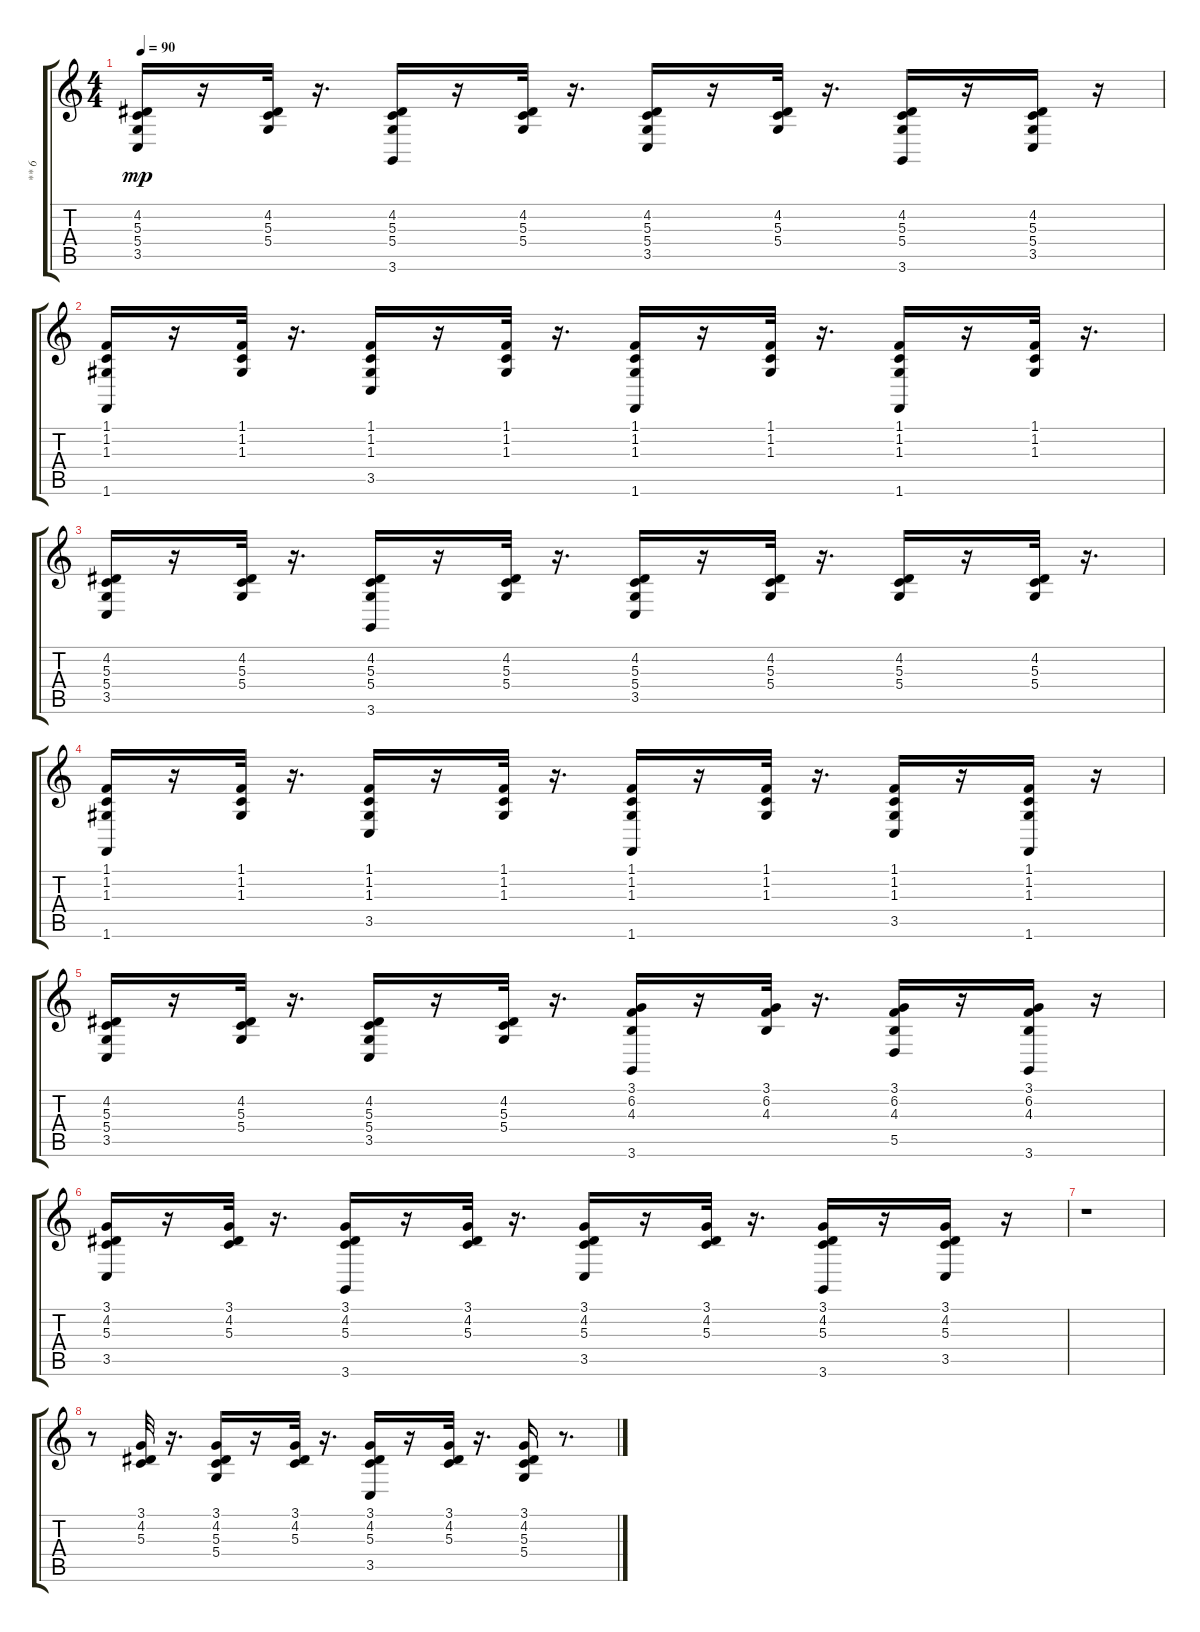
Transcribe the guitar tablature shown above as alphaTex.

\track ("** 6" "** 6") {instrument honkytonkpiano}
\staff {score tabs}
\tuning (E4 B3 G3 D3 A2 E2) {hide}
\ts (4 4)
\tempo 90
\clef g2
\ks c
(4.2 5.3 5.4 3.5).16{dy mp} r.16 (4.2 5.3 5.4).32 r.16{d} (4.2 5.3 5.4 3.6).16 r.16 (4.2 5.3 5.4).32 r.16{d} (4.2 5.3 5.4 3.5).16 r.16 (4.2 5.3 5.4).32 r.16{d} (4.2 5.3 5.4 3.6).16 r.16 (4.2 5.3 5.4 3.5).16 r.16 |
(1.1 1.2 1.3 1.6).16 r.16 (1.1 1.2 1.3).32 r.16{d} (1.1 1.2 1.3 3.5).16 r.16 (1.1 1.2 1.3).32 r.16{d} (1.1 1.2 1.3 1.6).16 r.16 (1.1 1.2 1.3).32 r.16{d} (1.1 1.2 1.3 1.6).16 r.16 (1.1 1.2 1.3).32 r.16{d} |
(4.2 5.3 5.4 3.5).16 r.16 (4.2 5.3 5.4).32 r.16{d} (4.2 5.3 5.4 3.6).16 r.16 (4.2 5.3 5.4).32 r.16{d} (4.2 5.3 5.4 3.5).16 r.16 (4.2 5.3 5.4).32 r.16{d} (4.2 5.3 5.4).16 r.16 (4.2 5.3 5.4).32 r.16{d} |
(1.1 1.2 1.3 1.6).16 r.16 (1.1 1.2 1.3).32 r.16{d} (1.1 1.2 1.3 3.5).16 r.16 (1.1 1.2 1.3).32 r.16{d} (1.1 1.2 1.3 1.6).16 r.16 (1.1 1.2 1.3).32 r.16{d} (1.1 1.2 1.3 3.5).16 r.16 (1.1 1.2 1.3 1.6).16 r.16 |
(4.2 5.3 5.4 3.5).16 r.16 (4.2 5.3 5.4).32 r.16{d} (4.2 5.3 5.4 3.5).16 r.16 (4.2 5.3 5.4).32 r.16{d} (3.1 6.2 4.3 3.6).16 r.16 (3.1 6.2 4.3).32 r.16{d} (3.1 6.2 4.3 5.5).16 r.16 (3.1 6.2 4.3 3.6).16 r.16 |
(3.1 4.2 5.3 3.5).16 r.16 (3.1 4.2 5.3).32 r.16{d} (3.1 4.2 5.3 3.6).16 r.16 (3.1 4.2 5.3).32 r.16{d} (3.1 4.2 5.3 3.5).16 r.16 (3.1 4.2 5.3).32 r.16{d} (3.1 4.2 5.3 3.6).16 r.16 (3.1 4.2 5.3 3.5).16 r.16 |
r.1 |
r.8 (3.1 4.2 5.3).32 r.16{d} (3.1 4.2 5.3 5.4).16 r.16 (3.1 4.2 5.3).32 r.16{d} (3.1 4.2 5.3 3.5).16 r.16 (3.1 4.2 5.3).32 r.16{d} (3.1 4.2 5.3 5.4).16 r.8{d}
